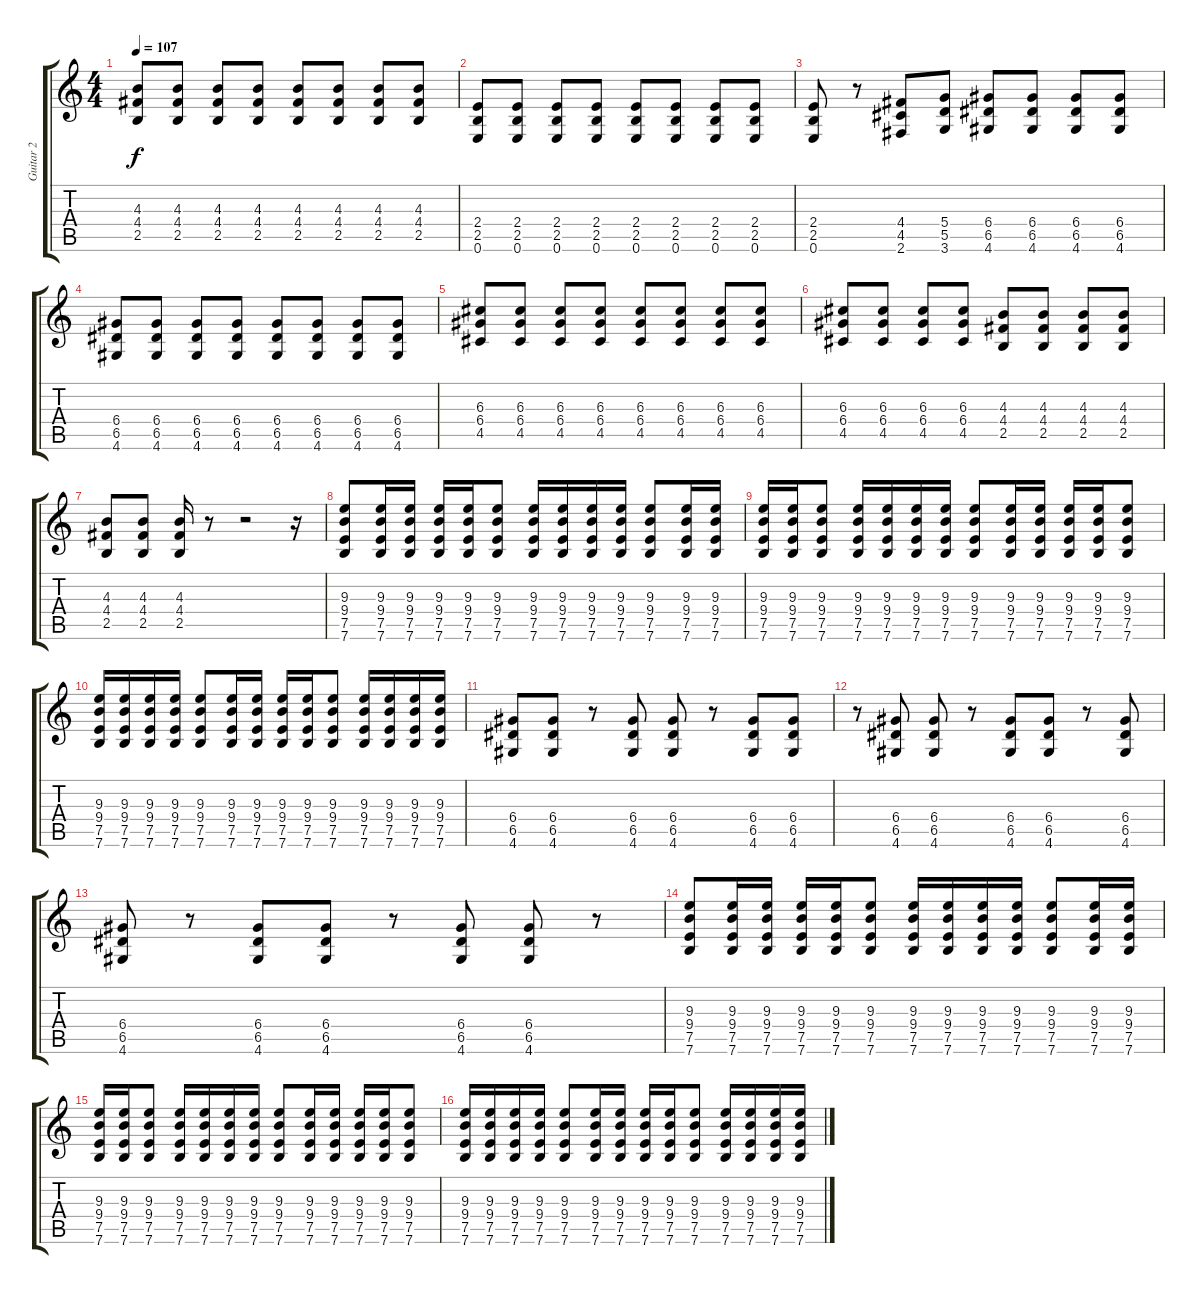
\track ("Guitar 2" "Guitar 2") {instrument electricguitarclean}
\staff {score tabs}
\tuning (E4 B3 G3 D3 A2 E2) {hide}
\ts (4 4)
\tempo 107
\clef g2
\ks c
(4.3 4.4 2.5).8{dy f} (4.3 4.4 2.5).8 (4.3 4.4 2.5).8 (4.3 4.4 2.5).8 (4.3 4.4 2.5).8 (4.3 4.4 2.5).8 (4.3 4.4 2.5).8 (4.3 4.4 2.5).8 |
(2.4 2.5 0.6).8 (2.4 2.5 0.6).8 (2.4 2.5 0.6).8 (2.4 2.5 0.6).8 (2.4 2.5 0.6).8 (2.4 2.5 0.6).8 (2.4 2.5 0.6).8 (2.4 2.5 0.6).8 |
(2.4 2.5 0.6).8 r.8 (4.4 4.5 2.6).8 (5.4 5.5 3.6).8 (6.4 6.5 4.6).8 (6.4 6.5 4.6).8 (6.4 6.5 4.6).8 (6.4 6.5 4.6).8 |
(6.4 6.5 4.6).8 (6.4 6.5 4.6).8 (6.4 6.5 4.6).8 (6.4 6.5 4.6).8 (6.4 6.5 4.6).8 (6.4 6.5 4.6).8 (6.4 6.5 4.6).8 (6.4 6.5 4.6).8 |
(6.3 6.4 4.5).8 (6.3 6.4 4.5).8 (6.3 6.4 4.5).8 (6.3 6.4 4.5).8 (6.3 6.4 4.5).8 (6.3 6.4 4.5).8 (6.3 6.4 4.5).8 (6.3 6.4 4.5).8 |
(6.3 6.4 4.5).8 (6.3 6.4 4.5).8 (6.3 6.4 4.5).8 (6.3 6.4 4.5).8 (4.3 4.4 2.5).8 (4.3 4.4 2.5).8 (4.3 4.4 2.5).8 (4.3 4.4 2.5).8 |
(4.3 4.4 2.5).8 (4.3 4.4 2.5).8 (4.3 4.4 2.5).16 r.8 r.2 r.16 |
(9.3 9.4 7.5 7.6).8{instrument electricguitarclean} (9.3 9.4 7.5 7.6).16 (9.3 9.4 7.5 7.6).16 (9.3 9.4 7.5 7.6).16 (9.3 9.4 7.5 7.6).16 (9.3 9.4 7.5 7.6).8 (9.3 9.4 7.5 7.6).16 (9.3 9.4 7.5 7.6).16 (9.3 9.4 7.5 7.6).16 (9.3 9.4 7.5 7.6).16 (9.3 9.4 7.5 7.6).8 (9.3 9.4 7.5 7.6).16 (9.3 9.4 7.5 7.6).16 |
(9.3 9.4 7.5 7.6).16 (9.3 9.4 7.5 7.6).16 (9.3 9.4 7.5 7.6).8 (9.3 9.4 7.5 7.6).16 (9.3 9.4 7.5 7.6).16 (9.3 9.4 7.5 7.6).16 (9.3 9.4 7.5 7.6).16 (9.3 9.4 7.5 7.6).8 (9.3 9.4 7.5 7.6).16 (9.3 9.4 7.5 7.6).16 (9.3 9.4 7.5 7.6).16 (9.3 9.4 7.5 7.6).16 (9.3 9.4 7.5 7.6).8 |
(9.3 9.4 7.5 7.6).16 (9.3 9.4 7.5 7.6).16 (9.3 9.4 7.5 7.6).16 (9.3 9.4 7.5 7.6).16 (9.3 9.4 7.5 7.6).8 (9.3 9.4 7.5 7.6).16 (9.3 9.4 7.5 7.6).16 (9.3 9.4 7.5 7.6).16 (9.3 9.4 7.5 7.6).16 (9.3 9.4 7.5 7.6).8 (9.3 9.4 7.5 7.6).16 (9.3 9.4 7.5 7.6).16 (9.3 9.4 7.5 7.6).16 (9.3 9.4 7.5 7.6).16 |
(6.4 6.5 4.6).8{volume 11 instrument overdrivenguitar} (6.4 6.5 4.6).8 r.8 (6.4 6.5 4.6).8 (6.4 6.5 4.6).8 r.8 (6.4 6.5 4.6).8 (6.4 6.5 4.6).8 |
r.8 (6.4 6.5 4.6).8 (6.4 6.5 4.6).8 r.8 (6.4 6.5 4.6).8 (6.4 6.5 4.6).8 r.8 (6.4 6.5 4.6).8 |
(6.4 6.5 4.6).8 r.8 (6.4 6.5 4.6).8 (6.4 6.5 4.6).8 r.8 (6.4 6.5 4.6).8 (6.4 6.5 4.6).8 r.8 |
(9.3 9.4 7.5 7.6).8{instrument electricguitarclean} (9.3 9.4 7.5 7.6).16 (9.3 9.4 7.5 7.6).16 (9.3 9.4 7.5 7.6).16 (9.3 9.4 7.5 7.6).16 (9.3 9.4 7.5 7.6).8 (9.3 9.4 7.5 7.6).16 (9.3 9.4 7.5 7.6).16 (9.3 9.4 7.5 7.6).16 (9.3 9.4 7.5 7.6).16 (9.3 9.4 7.5 7.6).8 (9.3 9.4 7.5 7.6).16 (9.3 9.4 7.5 7.6).16 |
(9.3 9.4 7.5 7.6).16 (9.3 9.4 7.5 7.6).16 (9.3 9.4 7.5 7.6).8 (9.3 9.4 7.5 7.6).16 (9.3 9.4 7.5 7.6).16 (9.3 9.4 7.5 7.6).16 (9.3 9.4 7.5 7.6).16 (9.3 9.4 7.5 7.6).8 (9.3 9.4 7.5 7.6).16 (9.3 9.4 7.5 7.6).16 (9.3 9.4 7.5 7.6).16 (9.3 9.4 7.5 7.6).16 (9.3 9.4 7.5 7.6).8 |
(9.3 9.4 7.5 7.6).16 (9.3 9.4 7.5 7.6).16 (9.3 9.4 7.5 7.6).16 (9.3 9.4 7.5 7.6).16 (9.3 9.4 7.5 7.6).8 (9.3 9.4 7.5 7.6).16 (9.3 9.4 7.5 7.6).16 (9.3 9.4 7.5 7.6).16 (9.3 9.4 7.5 7.6).16 (9.3 9.4 7.5 7.6).8 (9.3 9.4 7.5 7.6).16 (9.3 9.4 7.5 7.6).16 (9.3 9.4 7.5 7.6).16 (9.3 9.4 7.5 7.6).16
